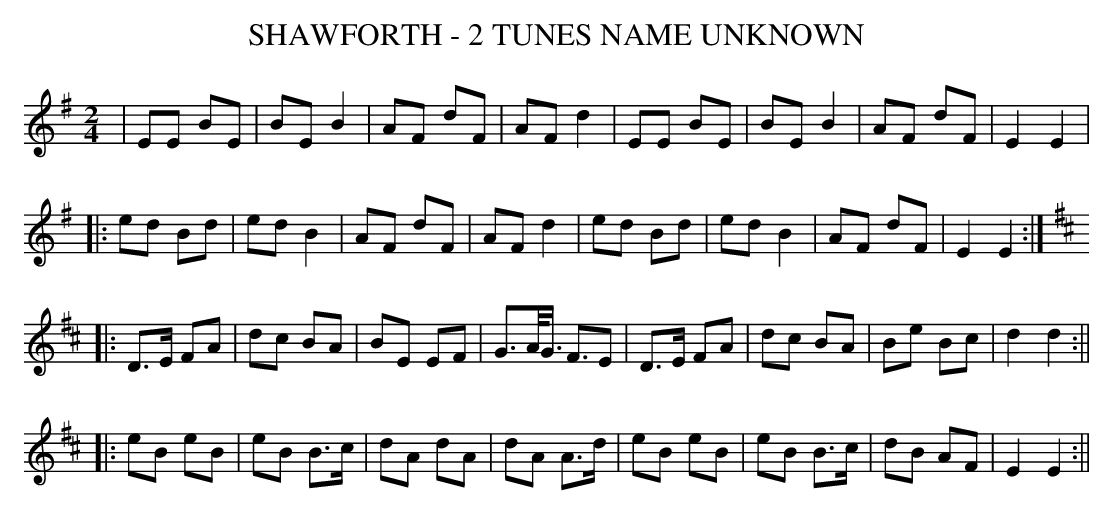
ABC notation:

X:1
T:SHAWFORTH - 2 TUNES NAME UNKNOWN
M:2/4
L:1/8
K:G
|EE BE|BEB2|AF dF|AF d2|EE BE|BE B2|AF dF|E2E2|
|:ed Bd|ed B2|AF dF|AF d2|ed Bd|ed B2|AF dF|E2E2:|
K:D
|:D>E FA|dc BA|BE EF|G>A<G< FE|D>E FA|dc BA|Be Bc|d2d2:||
|:eB eB|eB B>c|dA dA|dA A>d|eB eB|eB B>c|dB AF|E2E2:||
